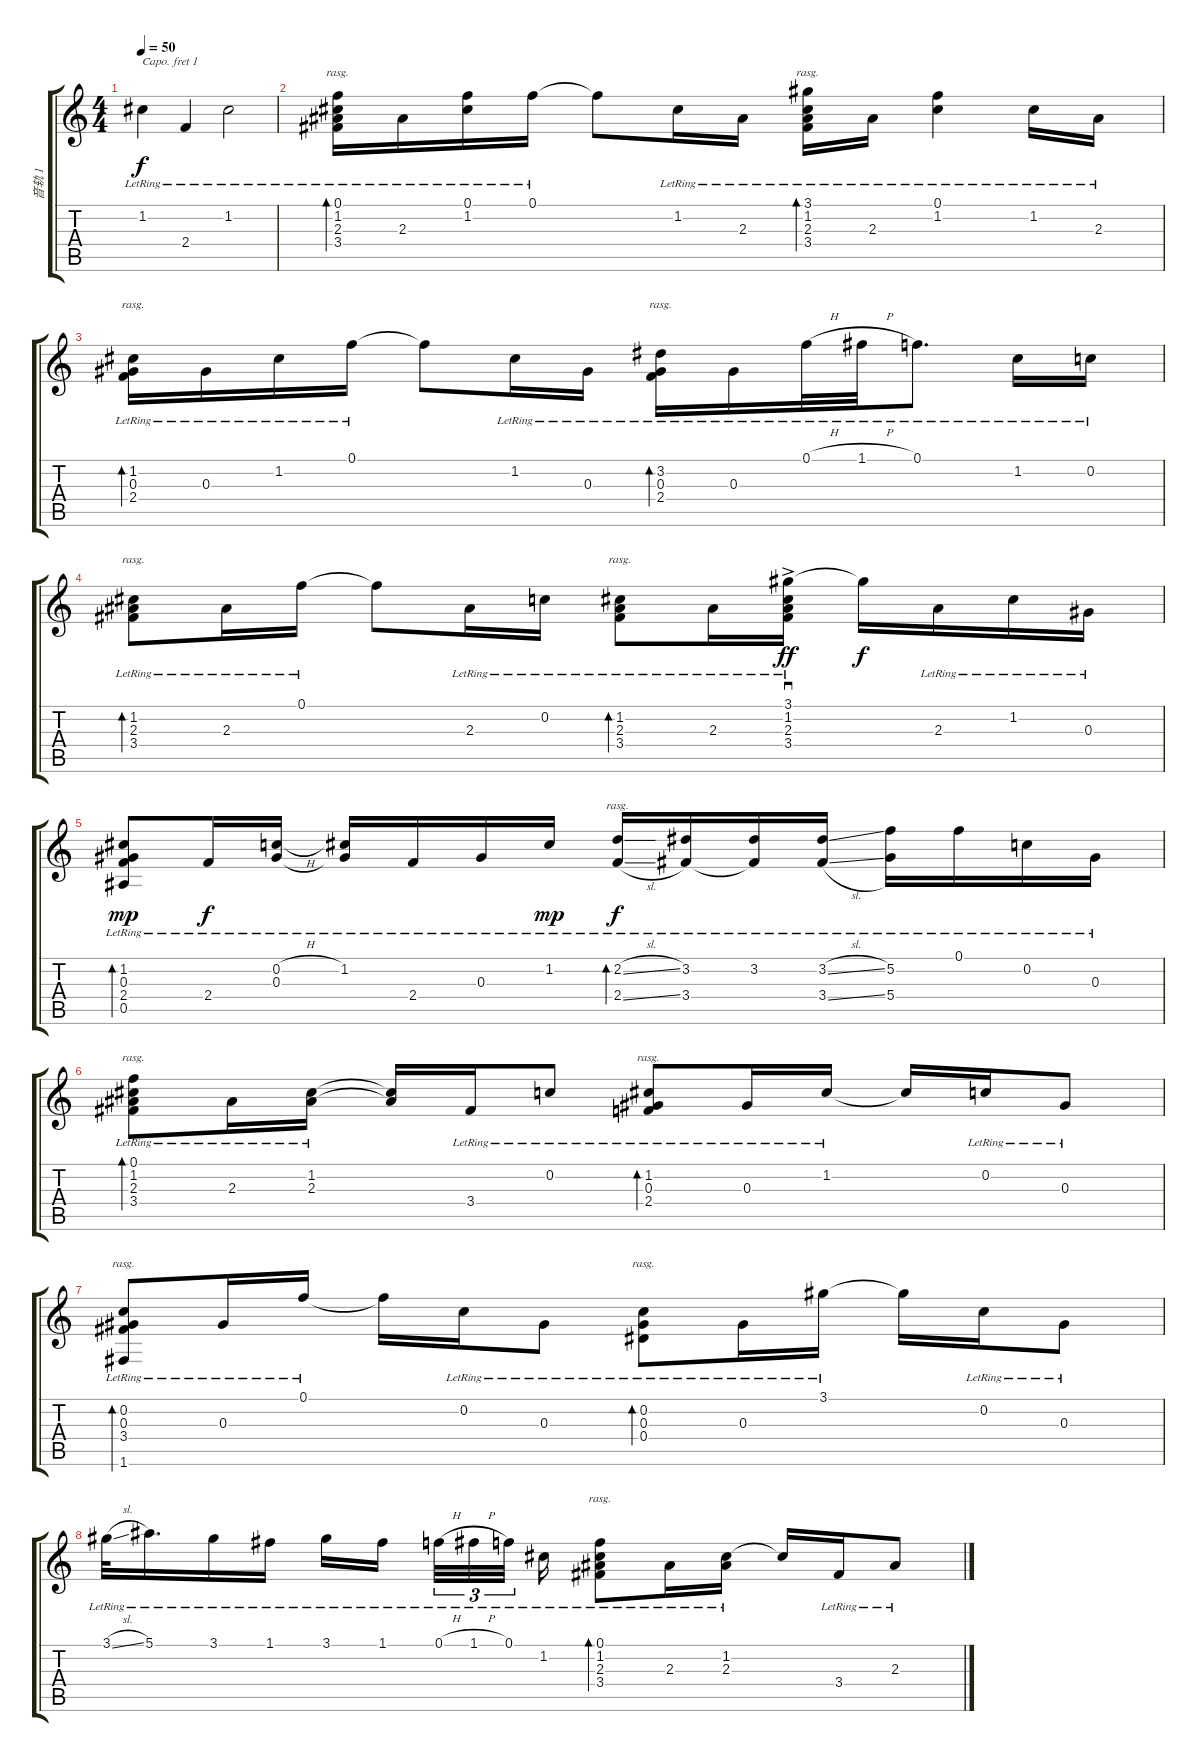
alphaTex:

\track ("音轨 1" "音轨 1") {instrument acousticguitarnylon}
\staff {score tabs}
\capo 1
\tuning (E4 B3 G3 D3 A2 E2) {hide}
\ts (4 4)
\tempo 50
\clef g2
\ks c
1.2{lr}.4{dy f} 2.4{lr}.4 1.2{lr}.2 |
(0.1{lr} 1.2{lr} 2.3{lr} 3.4{lr}).16{bd 480 rasg ii} 2.3{lr}.16 (0.1{lr} 1.2{lr}).16 0.1{lr}.16 0.1{t}.8 1.2{lr}.16 2.3{lr}.16 (3.1{lr} 1.2{lr} 2.3{lr} 3.4{lr}).16{bd 480 rasg ii} 2.3{lr}.16 (0.1{lr} 1.2{lr}).4 1.2{lr}.16 2.3{lr}.16 |
(1.2{lr} 0.3{lr} 2.4{lr}).16{bd 480 rasg ii} 0.3{lr}.16 1.2{lr}.16 0.1{lr}.16 0.1{t}.8 1.2{lr}.16 0.3{lr}.16 (3.2{lr} 0.3{lr} 2.4{lr}).16{bd 480 rasg ii} 0.3{lr}.16 0.1{h lr}.32 1.1{h lr}.32 0.1{lr}.8{d} 1.2{lr}.16 0.2{lr}.16 |
(1.2{lr} 2.3{lr} 3.4{lr}).8{bd 480 rasg ii} 2.3{lr}.16 0.1{lr}.16 0.1{t}.8 2.3{lr}.16 0.2{lr}.16 (1.2{lr} 2.3{lr} 3.4{lr}).8{bd 480 rasg ii} 2.3{lr}.16 (3.1{lr} 1.2{lr} 2.3{ac lr} 3.4{lr}).16{sd dy ff} 3.1{t}.16{dy f} 2.3{lr}.16 1.2{lr}.16 0.3{lr}.16 |
(1.2{lr} 0.3{lr} 2.4{lr} 0.5).8{bd 120 dy mp} 2.4{lr}.16{dy f} (0.2{h lr} 0.3{lr}).16 (1.2{lr} 0.3{t}).16 2.4{lr}.16 0.3{lr}.16 1.2{lr}.16{dy mp} (2.2{sl lr} 2.4{sl}).16{bd 480 rasg ii dy f} (3.2{lr} 3.4).16 (3.2{lr} 3.4{t}).16 (3.2{sl lr} 3.4{sl}).16 (5.2{lr} 5.4).16 0.1{lr}.16 0.2{lr}.16 0.3{lr}.16 |
(0.1{lr} 1.2{lr} 2.3{lr} 3.4{lr}).8{bd 480 rasg ii} 2.3{lr}.16 (1.2{lr} 2.3{lr}).16 (1.2{t} 2.3{t}).16 3.4{lr}.16 0.2{lr}.8 (1.2{lr} 0.3{lr} 2.4{lr}).8{bd 480 rasg ii} 0.3{lr}.16 1.2{lr}.16 1.2{t}.16 0.2{lr}.16 0.3{lr}.8 |
(0.2{lr} 0.3{lr} 3.4{lr} 1.6).8{bd 480 rasg ii} 0.3{lr}.16 0.1{lr}.16 0.1{t}.16 0.2{lr}.16 0.3{lr}.8 (0.2{lr} 0.3{lr} 0.4{lr}).8{bd 480 rasg ii} 0.3{lr}.16 3.1{lr}.16 3.1{t}.16 0.2{lr}.16 0.3{lr}.8 |
3.1{sl lr}.32 5.1{lr}.16{d} 3.1{lr}.16 1.1{lr}.16 3.1{lr}.16 1.1{lr}.16{beam splitsecondary} 0.1{h lr}.32{tu (3 2)} 1.1{h lr}.32{tu (3 2)} 0.1{lr}.32{tu (3 2) beam splitsecondary} 1.2{lr}.16 (0.1{lr} 1.2{lr} 2.3{lr} 3.4{lr}).8{bd 240 rasg ii} 2.3{lr}.16 (1.2{lr} 2.3{lr}).16 1.2{t}.16 3.4{lr}.16 2.3{lr}.8
